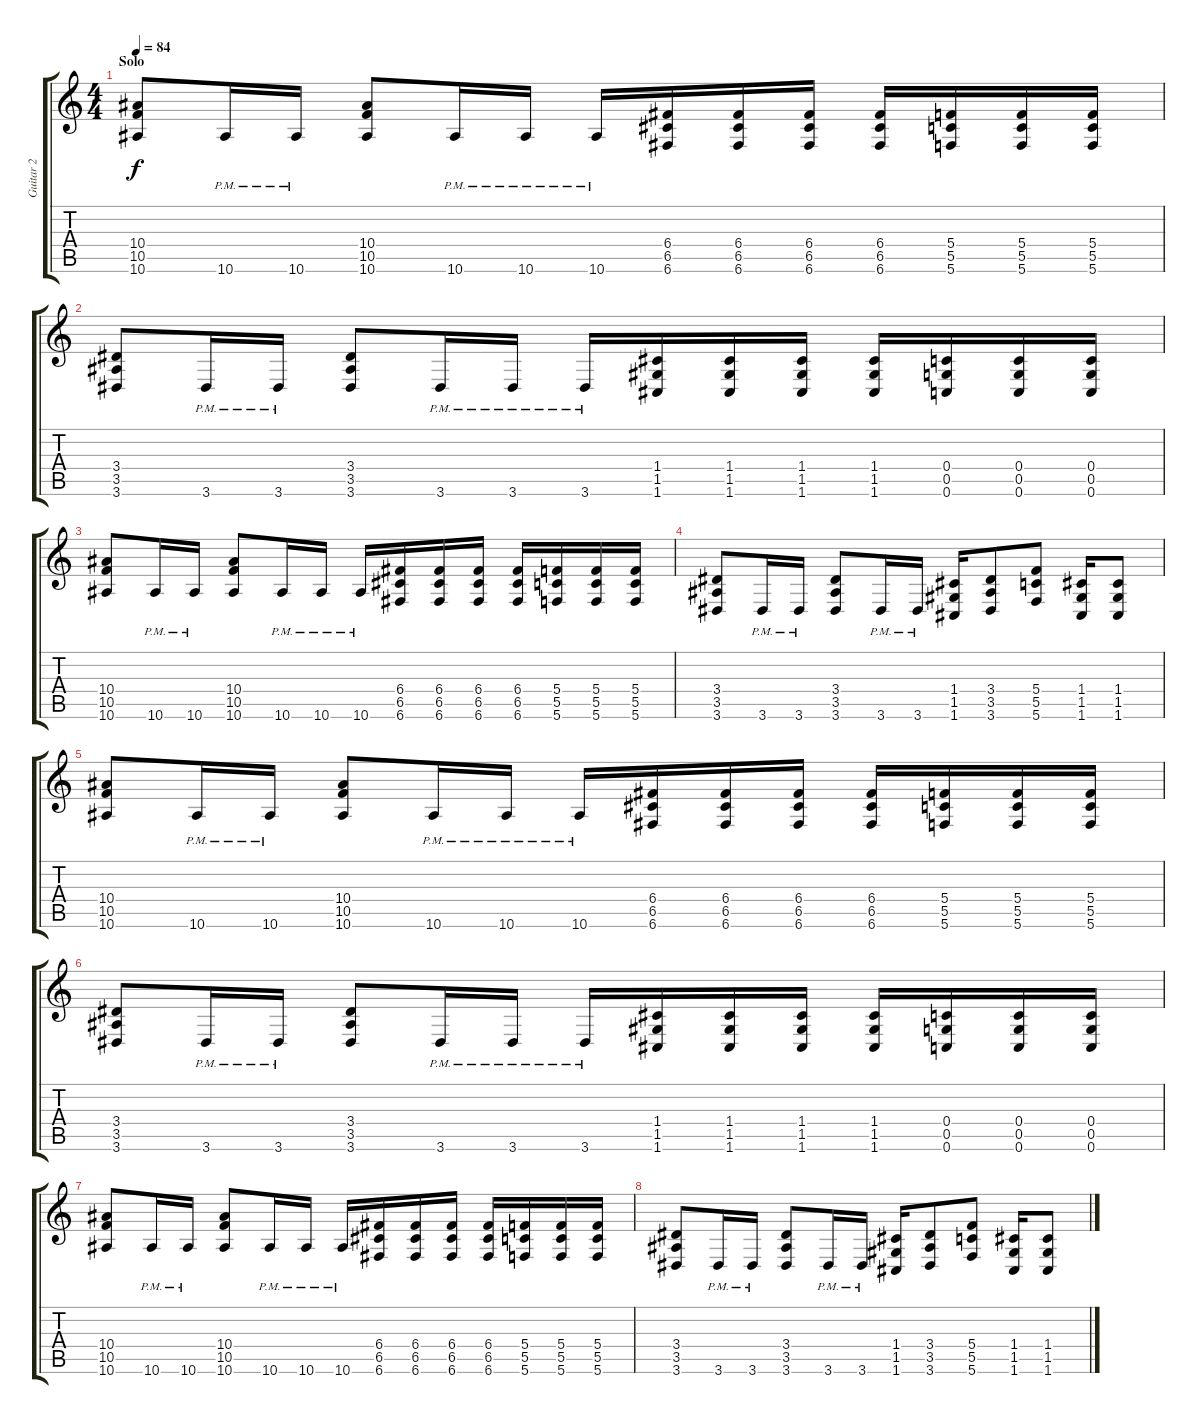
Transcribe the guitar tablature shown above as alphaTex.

\track ("Guitar 2" "Guitar 2") {instrument distortionguitar}
\staff {score tabs}
\tuning (D4 A3 F3 C3 G2 C2) {hide}
\ts (4 4)
\section ("" "Solo")
\tempo 84
\clef g2
\ks c
(10.4 10.5 10.6).8{dy f} 10.6{pm}.16 10.6{pm}.16 (10.4 10.5 10.6).8 10.6{pm}.16 10.6{pm}.16 10.6{pm}.16 (6.4 6.5 6.6).16 (6.4 6.5 6.6).16 (6.4 6.5 6.6).16 (6.4 6.5 6.6).16 (5.4 5.5 5.6).16 (5.4 5.5 5.6).16 (5.4 5.5 5.6).16 |
(3.4 3.5 3.6).8 3.6{pm}.16 3.6{pm}.16 (3.4 3.5 3.6).8 3.6{pm}.16 3.6{pm}.16 3.6{pm}.16 (1.4 1.5 1.6).16 (1.4 1.5 1.6).16 (1.4 1.5 1.6).16 (1.4 1.5 1.6).16 (0.4 0.5 0.6).16 (0.4 0.5 0.6).16 (0.4 0.5 0.6).16 |
(10.4 10.5 10.6).8 10.6{pm}.16 10.6{pm}.16 (10.4 10.5 10.6).8 10.6{pm}.16 10.6{pm}.16 10.6{pm}.16 (6.4 6.5 6.6).16 (6.4 6.5 6.6).16 (6.4 6.5 6.6).16 (6.4 6.5 6.6).16 (5.4 5.5 5.6).16 (5.4 5.5 5.6).16 (5.4 5.5 5.6).16 |
(3.4 3.5 3.6).8 3.6{pm}.16 3.6{pm}.16 (3.4 3.5 3.6).8 3.6{pm}.16 3.6{pm}.16 (1.4 1.5 1.6).16 (3.4 3.5 3.6).8 (5.4 5.5 5.6).8 (1.4 1.5 1.6).16 (1.4 1.5 1.6).8 |
(10.4 10.5 10.6).8 10.6{pm}.16 10.6{pm}.16 (10.4 10.5 10.6).8 10.6{pm}.16 10.6{pm}.16 10.6{pm}.16 (6.4 6.5 6.6).16 (6.4 6.5 6.6).16 (6.4 6.5 6.6).16 (6.4 6.5 6.6).16 (5.4 5.5 5.6).16 (5.4 5.5 5.6).16 (5.4 5.5 5.6).16 |
(3.4 3.5 3.6).8 3.6{pm}.16 3.6{pm}.16 (3.4 3.5 3.6).8 3.6{pm}.16 3.6{pm}.16 3.6{pm}.16 (1.4 1.5 1.6).16 (1.4 1.5 1.6).16 (1.4 1.5 1.6).16 (1.4 1.5 1.6).16 (0.4 0.5 0.6).16 (0.4 0.5 0.6).16 (0.4 0.5 0.6).16 |
(10.4 10.5 10.6).8 10.6{pm}.16 10.6{pm}.16 (10.4 10.5 10.6).8 10.6{pm}.16 10.6{pm}.16 10.6{pm}.16 (6.4 6.5 6.6).16 (6.4 6.5 6.6).16 (6.4 6.5 6.6).16 (6.4 6.5 6.6).16 (5.4 5.5 5.6).16 (5.4 5.5 5.6).16 (5.4 5.5 5.6).16 |
(3.4 3.5 3.6).8 3.6{pm}.16 3.6{pm}.16 (3.4 3.5 3.6).8 3.6{pm}.16 3.6{pm}.16 (1.4 1.5 1.6).16 (3.4 3.5 3.6).8 (5.4 5.5 5.6).8 (1.4 1.5 1.6).16 (1.4 1.5 1.6).8
